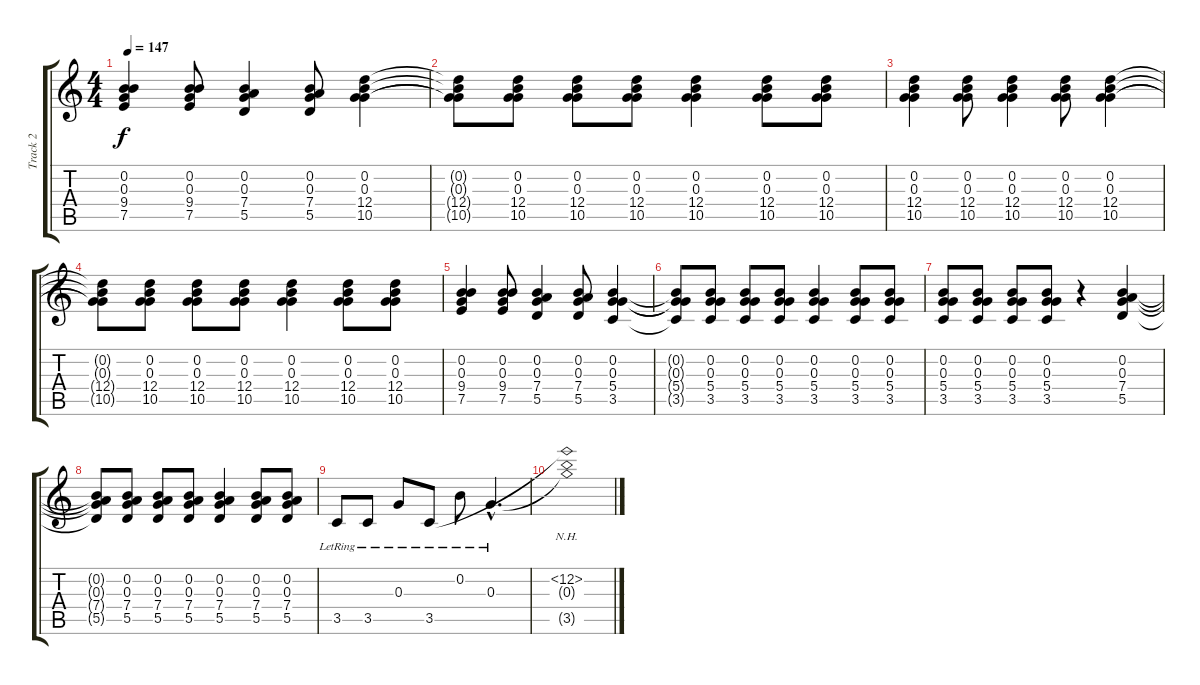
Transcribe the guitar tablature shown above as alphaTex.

\track ("Track 2" "Track 2") {instrument acousticguitarsteel}
\staff {score tabs}
\tuning (E4 B3 G3 D3 A2 E2) {hide}
\ts (4 4)
\tempo 147
\clef g2
\ks c
(0.2 0.3 9.4 7.5).4{dy f} (0.2 0.3 9.4 7.5).8 (0.2 0.3 7.4 5.5).4 (0.2 0.3 7.4 5.5).8 (0.2 0.3 12.4 10.5).4 |
(0.2{t} 0.3{t} 12.4{t} 10.5{t}).8 (0.2 0.3 12.4 10.5).8 (0.2 0.3 12.4 10.5).8 (0.2 0.3 12.4 10.5).8 (0.2 0.3 12.4 10.5).4 (0.2 0.3 12.4 10.5).8 (0.2 0.3 12.4 10.5).8 |
(0.2 0.3 12.4 10.5).4 (0.2 0.3 12.4 10.5).8 (0.2 0.3 12.4 10.5).4 (0.2 0.3 12.4 10.5).8 (0.2 0.3 12.4 10.5).4 |
(0.2{t} 0.3{t} 12.4{t} 10.5{t}).8 (0.2 0.3 12.4 10.5).8 (0.2 0.3 12.4 10.5).8 (0.2 0.3 12.4 10.5).8 (0.2 0.3 12.4 10.5).4 (0.2 0.3 12.4 10.5).8 (0.2 0.3 12.4 10.5).8 |
(0.2 0.3 9.4 7.5).4 (0.2 0.3 9.4 7.5).8 (0.2 0.3 7.4 5.5).4 (0.2 0.3 7.4 5.5).8 (0.2 0.3 5.4 3.5).4 |
(0.2{t} 0.3{t} 5.4{t} 3.5{t}).8 (0.2 0.3 5.4 3.5).8 (0.2 0.3 5.4 3.5).8 (0.2 0.3 5.4 3.5).8 (0.2 0.3 5.4 3.5).4 (0.2 0.3 5.4 3.5).8 (0.2 0.3 5.4 3.5).8 |
(0.2 0.3 5.4 3.5).8 (0.2 0.3 5.4 3.5).8 (0.2 0.3 5.4 3.5).8 (0.2 0.3 5.4 3.5).8 r.4 (0.2 0.3 7.4 5.5).4 |
(0.2{t} 0.3{t} 7.4{t} 5.5{t}).8 (0.2 0.3 7.4 5.5).8 (0.2 0.3 7.4 5.5).8 (0.2 0.3 7.4 5.5).8 (0.2 0.3 7.4 5.5).4 (0.2 0.3 7.4 5.5).8 (0.2 0.3 7.4 5.5).8 |
3.5{lr}.8 3.5{lr}.8 0.3{lr}.8 3.5{lr}.8 0.2{lr}.8 0.3{hac lr}.4{d} |
(12.2{nh} 0.3{nh t} 3.5{nh t}).1
